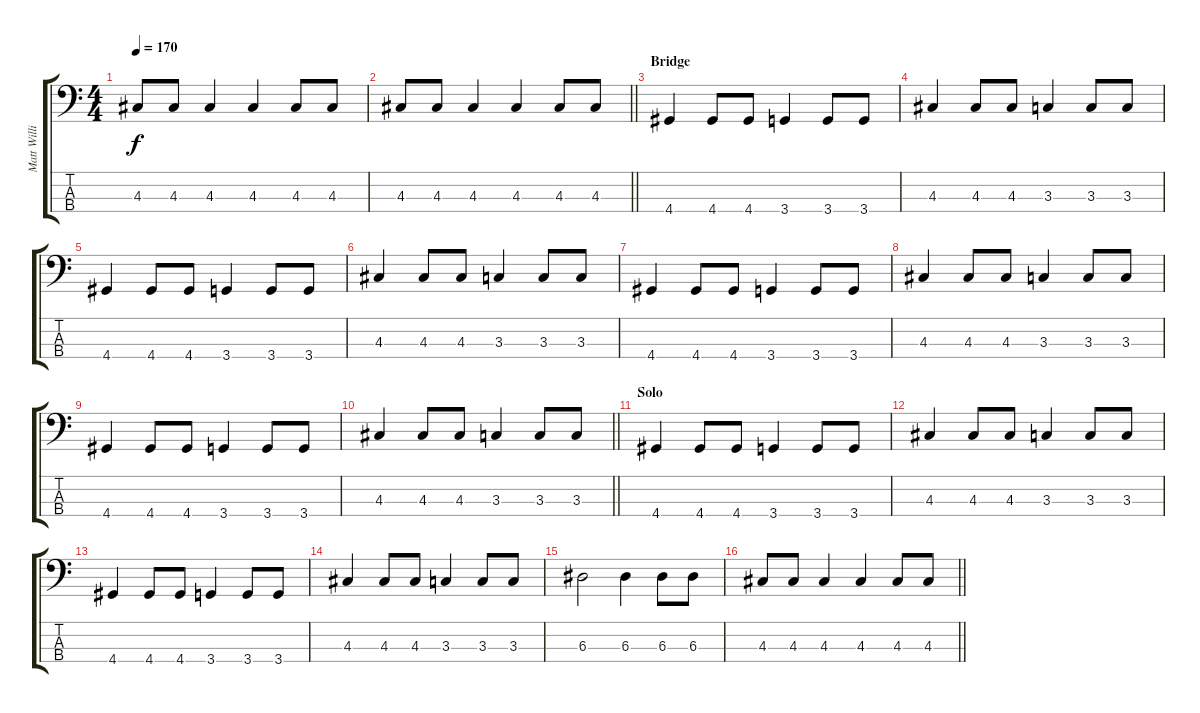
\track ("Matt Willis" "Matt Willi") {instrument electricbasspick}
\staff {score tabs}
\tuning (G2 D2 A1 E1) {hide}
\ts (4 4)
\tempo 170
\clef f4
\ks c
4.3.8{dy f} 4.3.8 4.3.4 4.3.4 4.3.8 4.3.8 |
\barLineRight lightlight
4.3.8 4.3.8 4.3.4 4.3.4 4.3.8 4.3.8 |
\section ("" "Bridge")
4.4.4 4.4.8 4.4.8 3.4.4 3.4.8 3.4.8 |
4.3.4 4.3.8 4.3.8 3.3.4 3.3.8 3.3.8 |
4.4.4 4.4.8 4.4.8 3.4.4 3.4.8 3.4.8 |
4.3.4 4.3.8 4.3.8 3.3.4 3.3.8 3.3.8 |
4.4.4 4.4.8 4.4.8 3.4.4 3.4.8 3.4.8 |
4.3.4 4.3.8 4.3.8 3.3.4 3.3.8 3.3.8 |
4.4.4 4.4.8 4.4.8 3.4.4 3.4.8 3.4.8 |
\barLineRight lightlight
4.3.4 4.3.8 4.3.8 3.3.4 3.3.8 3.3.8 |
\section ("" "Solo")
4.4.4 4.4.8 4.4.8 3.4.4 3.4.8 3.4.8 |
4.3.4 4.3.8 4.3.8 3.3.4 3.3.8 3.3.8 |
4.4.4 4.4.8 4.4.8 3.4.4 3.4.8 3.4.8 |
4.3.4 4.3.8 4.3.8 3.3.4 3.3.8 3.3.8 |
6.3.2 6.3.4 6.3.8 6.3.8 |
\barLineRight lightlight
4.3.8 4.3.8 4.3.4 4.3.4 4.3.8 4.3.8
